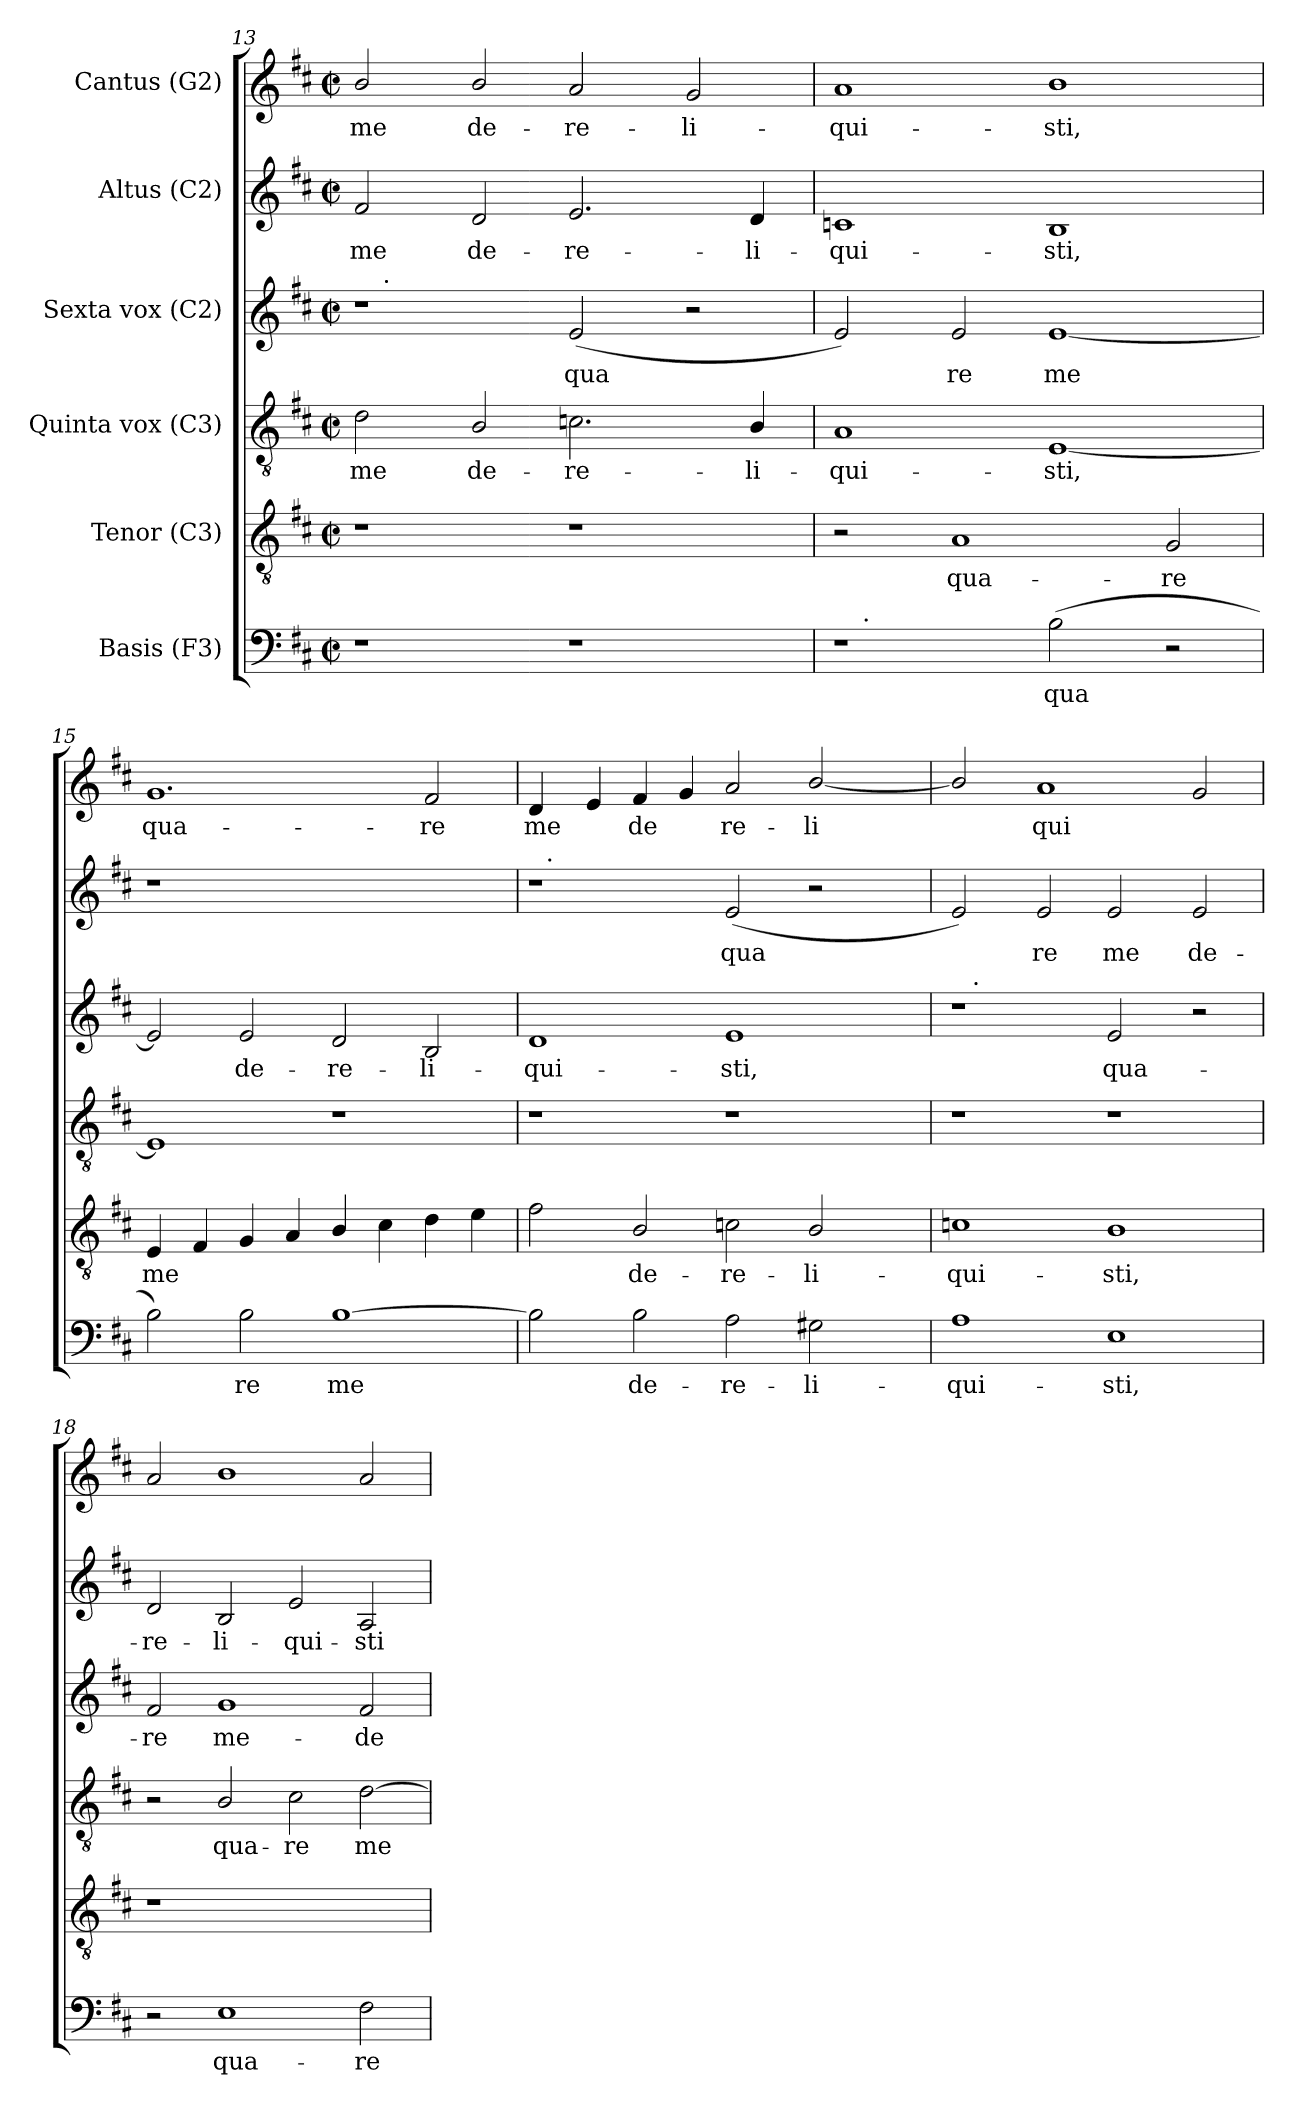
**kern	**text	**kern	**text	**kern	**text	**kern	**text	**kern	**text	**kern	**text
*part6	*part6	*part5	*part5	*part4	*part4	*part3	*part3	*part2	*part2	*part1	*part1
*staff6	*staff6	*staff5	*staff5	*staff4	*staff4	*staff3	*staff3	*staff2	*staff2	*staff1	*staff1
*I"Basis (F3)	*	*I"Tenor (C3)	*	*I"Quinta vox (C3)	*	*I"Sexta vox (C2)	*	*I"Altus (C2)	*	*I"Cantus (G2)	*
!!LO:PB:g=z
*clefF4	*	*clefGv2	*	*clefGv2	*	*clefG2	*	*clefG2	*	*clefG2	*
*k[f#c#]	*	*k[f#c#]	*	*k[f#c#]	*	*k[f#c#]	*	*k[f#c#]	*	*k[f#c#]	*
*D:	*	*D:	*	*D:	*	*D:	*	*D:	*	*D:	*
*M2/2	*	*M2/2	*	*M2/2	*	*M2/2	*	*M2/2	*	*M2/2	*
*met(c|)	*	*met(c|)	*	*met(c|)	*	*met(c|)	*	*met(c|)	*	*met(c|)	*
=13	=13	=13	=13	=13	=13	=13	=13	=13	=13	=13	=13
!	!	!	!	!	!LO:LY:b:cj	!	!	!	!LO:LY:b:cj	!	!LO:LY:b:cj
*	*	*	*	*	*	*^	*	*	*	*	*
1r	.	1r	.	2d\	me	1r	16ryy	.	2f#/	me	2b/	me
!	!	!	!	!	!	!	!LO:TX:a:t=.	!	!	!	!	!
.	.	.	.	.	.	.	1ryy	.	.	.	.	.
!	!	!	!	!	!LO:LY:b:cj	!	!	!	!	!LO:LY:b:cj	!	!LO:LY:b:cj
.	.	.	.	2B/	de-	.	.	.	2d/	de-	2b/	de-
!	!	!	!	!	!LO:LY:b:cj	!	!	!LO:LY:b:cj	!	!LO:LY:b:cj	!	!LO:LY:b:cj
1r	.	1r	.	2.cn\	-re-	(<2e/	.	qua-	2.e/	-re-	2a/	-re-
.	.	.	.	.	.	.	2...ryy	.	.	.	.	.
!	!	!	!	!	!	!	!	!	!	!	!	!LO:LY:b:cj
.	.	.	.	.	.	2r	.	.	.	.	2g/	-li-
!	!	!	!	!	!LO:LY:b:cj	!	!	!	!	!LO:LY:b:cj	!	!
.	.	.	.	4B/	-li-	.	.	.	4d/	-li-	.	.
=14	=14	=14	=14	=14	=14	=14	=14	=14	=14	=14	=14	=14
!	!	!	!	!	!LO:LY:b:cj	!	!	!LO:LY:b:cj	!	!LO:LY:b:cj	!	!LO:LY:b:cj
*^	*	*	*	*	*	*v	*v	*	*	*	*	*
1r	16ryy	.	2r	.	1A	-qui-	2e/)	--	1cn	-qui-	1a	-qui-
!	!LO:TX:a:t=.	!	!	!	!	!	!	!	!	!	!	!
.	1ryy	.	.	.	.	.	.	.	.	.	.	.
!	!	!	!	!LO:LY:b:cj	!	!	!	!LO:LY:b:cj	!	!	!	!
.	.	.	1A	qua-	.	.	2e/	-re	.	.	.	.
!	!	!LO:LY:b:cj	!	!	!	!LO:LY:b:cj	!	!LO:LY:b:cj	!	!LO:LY:b:cj	!	!LO:LY:b:cj
(>2B\	.	qua-	.	.	[<1E	-sti,	[<1e	me	1B	-sti,	1b	-sti,
.	2...ryy	.	.	.	.	.	.	.	.	.	.	.
!	!	!	!	!LO:LY:b:cj	!	!	!	!	!	!	!	!
2r	.	.	2G/	-re	.	.	.	.	.	.	.	.
=15	=15	=15	=15	=15	=15	=15	=15	=15	=15	=15	=15	=15
!	!	!LO:LY:b:cj	!	!LO:LY:b:cj	!	!LO:LY:b:cj	!	!LO:LY:b:cj	!	!	!	!LO:LY:b:cj
*v	*v	*	*	*	*	*	*	*	*	*	*	*
2B\)	--	4E/	me	1E]	.	2e/]	.	1r	.	1.g	qua-
!	!	!	!LO:LY:b:cj	!	!	!	!	!	!	!	!
.	.	4F#/	.	.	.	.	.	.	.	.	.
!	!LO:LY:b:cj	!	!LO:LY:b:cj	!	!	!	!LO:LY:b:cj	!	!	!	!
2B\	-re	4G/	.	.	.	2e/	de-	.	.	.	.
!	!	!	!LO:LY:b:cj	!	!	!	!	!	!	!	!
.	.	4A/	.	.	.	.	.	.	.	.	.
!	!LO:LY:b:cj	!	!LO:LY:b:cj	!	!	!	!LO:LY:b:cj	!	!	!	!
[>1B	me	4B/	.	1r	.	2d/	-re-	1ryy	.	.	.
!	!	!	!LO:LY:b:cj	!	!	!	!	!	!	!	!
.	.	4c#\	.	.	.	.	.	.	.	.	.
!	!	!	!LO:LY:b:cj	!	!	!	!LO:LY:b:cj	!	!	!	!LO:LY:b:cj
.	.	4d\	.	.	.	2B/	-li-	.	.	2f#/	-re
!	!	!	!LO:LY:b:cj	!	!	!	!	!	!	!	!
.	.	4e\	.	.	.	.	.	.	.	.	.
=16	=16	=16	=16	=16	=16	=16	=16	=16	=16	=16	=16
!	!LO:LY:b:cj	!	!LO:LY:b:cj	!	!	!	!LO:LY:b:cj	!	!	!	!LO:LY:b:cj
*	*	*	*	*	*	*	*	*^	*	*	*
2B\]	.	2f#\	.	1r	.	1d	-qui-	1r	32.ryy	.	4d/	me
!	!	!	!	!	!	!	!	!	!LO:TX:a:t=.	!	!	!
.	.	.	.	.	.	.	.	.	1ryy	.	.	.
!	!	!	!	!	!	!	!	!	!	!	!	!LO:LY:b:cj
.	.	.	.	.	.	.	.	.	.	.	4e/	.
!	!LO:LY:b:cj	!	!LO:LY:b:cj	!	!	!	!	!	!	!	!	!LO:LY:b:cj
2B\	de-	2B/	de-	.	.	.	.	.	.	.	4f#/	de-
!	!	!	!	!	!	!	!	!	!	!	!	!LO:LY:b:cj
.	.	.	.	.	.	.	.	.	.	.	4g/	--
!	!LO:LY:b:cj	!	!LO:LY:b:cj	!	!	!	!LO:LY:b:cj	!	!	!LO:LY:b:cj	!	!LO:LY:b:cj
2A\	-re-	2cn\	-re-	1r	.	1e	-sti,	(<2e/	.	qua-	2a/	-re-
.	.	.	.	.	.	.	.	.	2ryy	.	.	.
!	!LO:LY:b:cj	!	!LO:LY:b:cj	!	!	!	!	!	!	!	!	!LO:LY:b:cj
2G#X\	-li-	2B/	-li-	.	.	.	.	2r	.	.	[>2b/	-li-
.	.	.	.	.	.	.	.	.	4ryy	.	.	.
.	.	.	.	.	.	.	.	.	8ryy	.	.	.
.	.	.	.	.	.	.	.	.	16ryy	.	.	.
.	.	.	.	.	.	.	.	.	64ryy	.	.	.
!!LO:PB:g=z
=17	=17	=17	=17	=17	=17	=17	=17	=17	=17	=17	=17	=17
!	!LO:LY:b:cj	!	!LO:LY:b:cj	!	!	!	!	!	!	!LO:LY:b:cj	!	!LO:LY:a:cj
*	*	*	*	*	*	*^	*	*v	*v	*	*	*
1A	-qui-	1cn	-qui-	1r	.	1r	16ryy	.	2e/)	--	2b/]	--
!	!	!	!	!	!	!	!LO:TX:a:t=.	!	!	!	!	!
.	.	.	.	.	.	.	1ryy	.	.	.	.	.
!	!	!	!	!	!	!	!	!	!	!LO:LY:b:cj	!	!LO:LY:a:cj
.	.	.	.	.	.	.	.	.	2e/	-re	1a	-qui-
!	!LO:LY:b:cj	!	!LO:LY:b:cj	!	!	!	!	!LO:LY:b:cj	!	!LO:LY:b:cj	!	!
1E	-sti,	1B	-sti,	1r	.	2e/	.	qua-	2e/	me	.	.
.	.	.	.	.	.	.	2...ryy	.	.	.	.	.
!	!	!	!	!	!	!	!	!	!	!LO:LY:b:cj	!	!LO:LY:a:cj
.	.	.	.	.	.	2r	.	.	2e/	de-	2g/	--
=18	=18	=18	=18	=18	=18	=18	=18	=18	=18	=18	=18	=18
!	!	!	!	!	!	!	!	!LO:LY:b:cj	!	!LO:LY:b:cj	!	!LO:LY:a:cj
*	*	*	*	*	*	*v	*v	*	*	*	*	*
2r	.	1r	.	2r	.	2f#/	-re	2d/	-re-	2a/	--
!	!LO:LY:b:cj	!	!	!	!LO:LY:b:cj	!	!LO:LY:b:cj	!	!LO:LY:b:cj	!	!LO:LY:a:cj
1E	qua-	.	.	2B/	qua-	1g	me-	2B/	-li-	1b	--
!	!	!	!	!	!LO:LY:b:cj	!	!	!	!LO:LY:b:cj	!	!
.	.	1ryy	.	2c#\	-re	.	.	2e/	-qui-	.	.
!	!LO:LY:b:cj	!	!	!	!LO:LY:b:cj	!	!LO:LY:b:cj	!	!LO:LY:b:cj	!	!LO:LY:a:cj
2F#\	-re	.	.	[>2d\	me	2f#/	-de-	2A/	-sti	2a/	--
=	=	=	=	=	=	=	=	=	=	=	=
*-	*-	*-	*-	*-	*-	*-	*-	*-	*-	*-	*-
